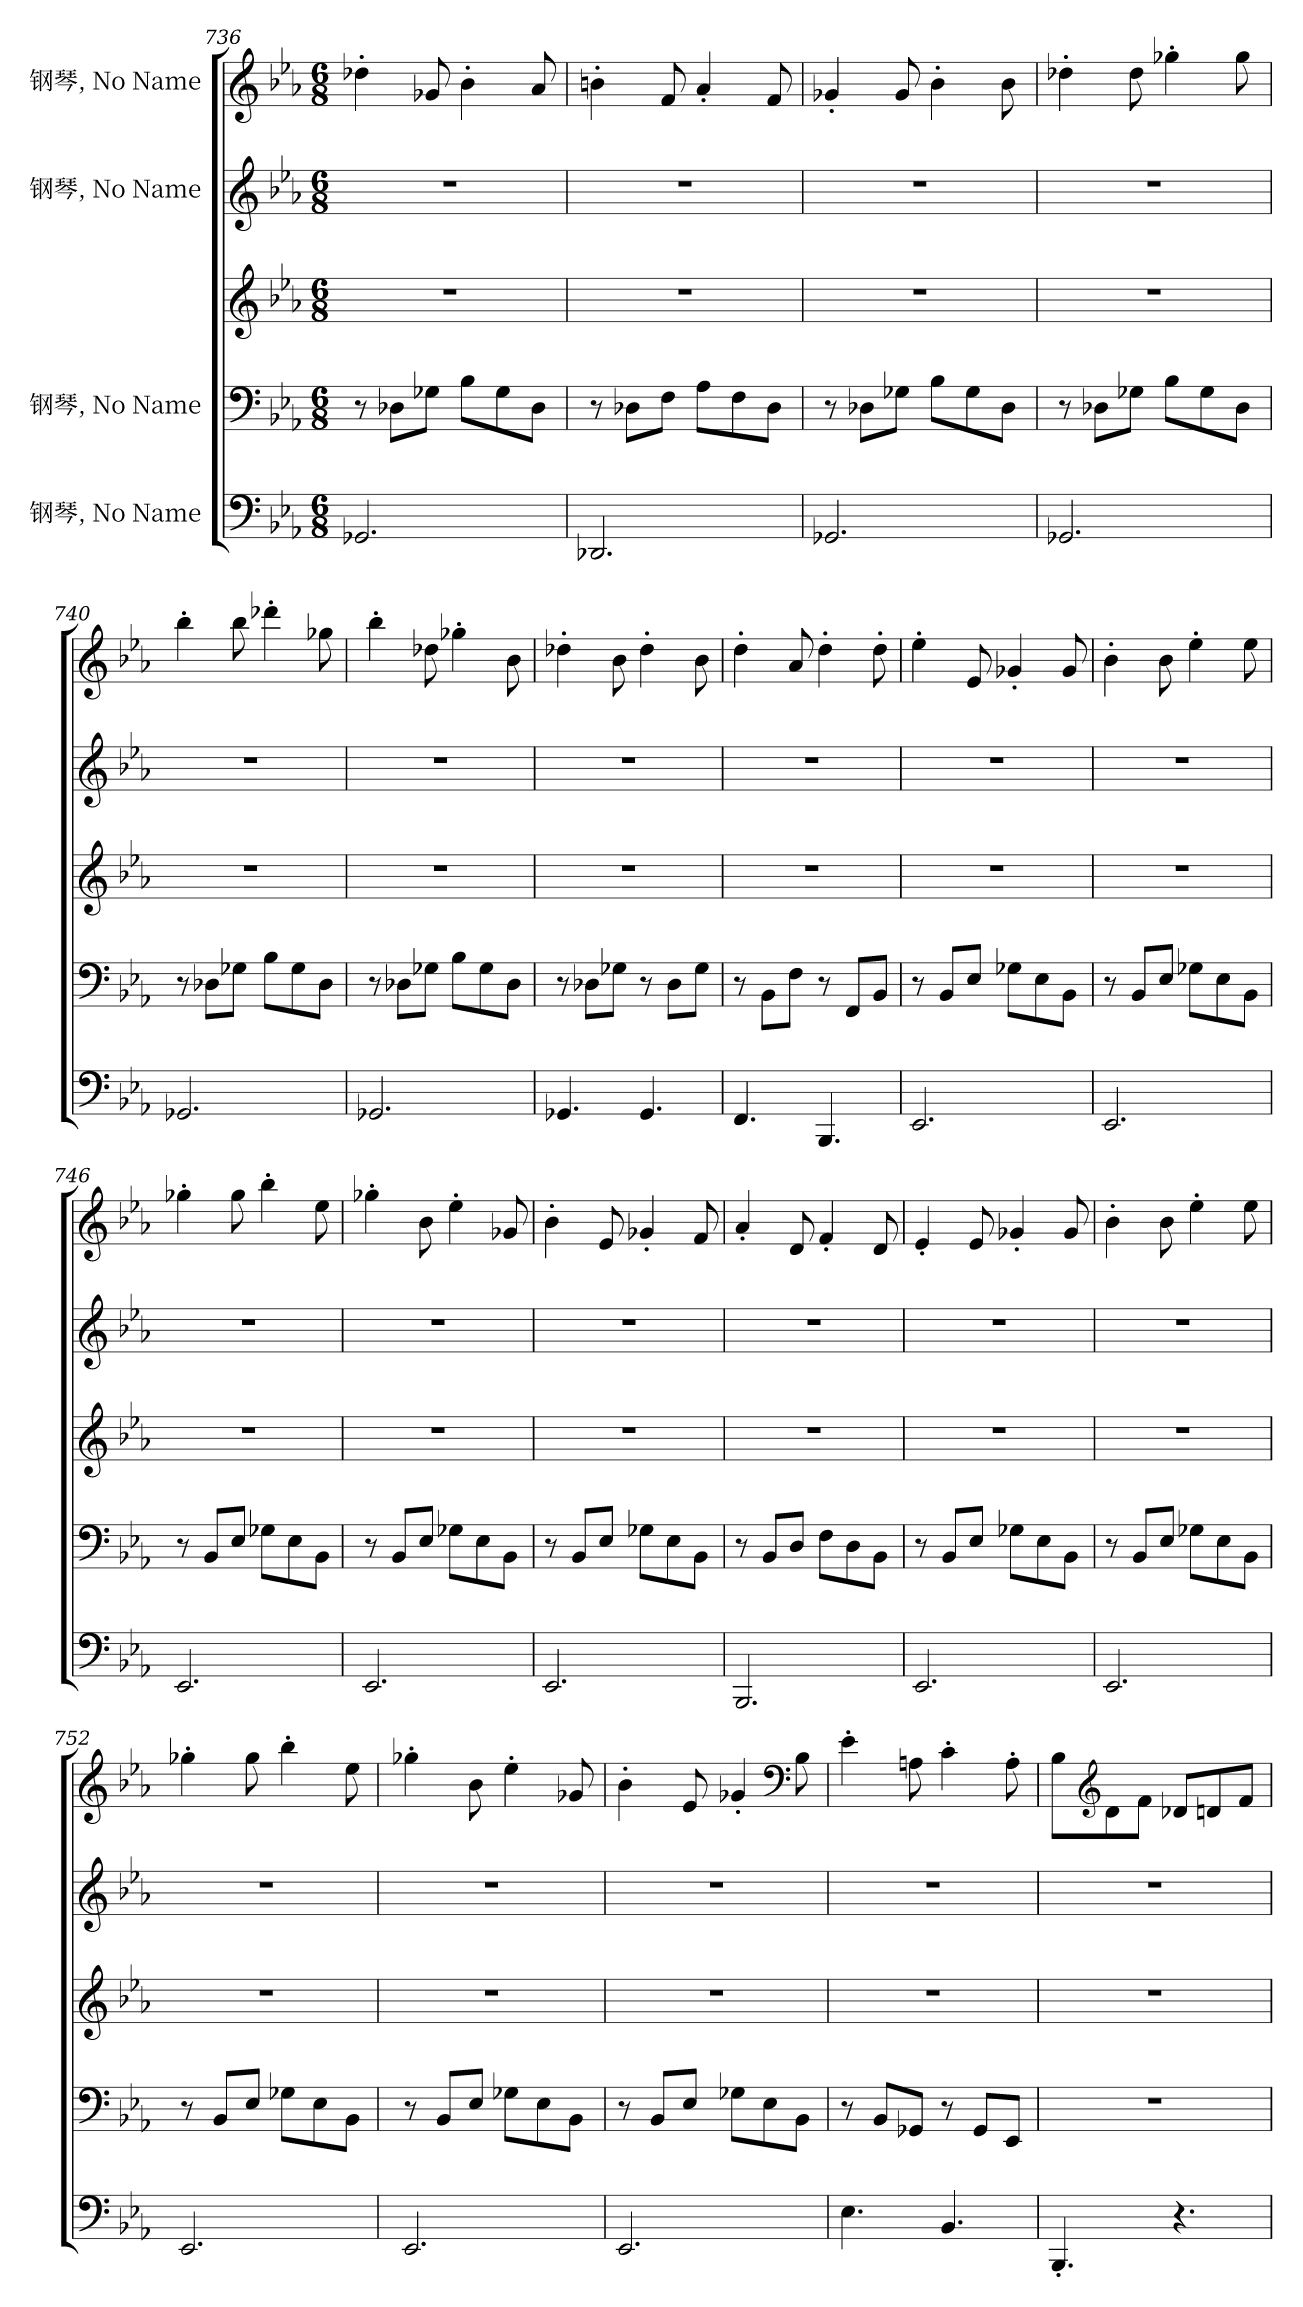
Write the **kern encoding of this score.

**kern	**kern	**kern	**kern	**kern
*part4	*part3	*part3	*part2	*part1
*staff5	*staff4	*staff3	*staff2	*staff1
*I"钢琴, No Name	*I"钢琴, No Name	*	*I"钢琴, No Name	*I"钢琴, No Name
*clefF4	*clefF4	*clefG2	*clefG2	*clefG2
*k[b-e-a-]	*k[b-e-a-]	*k[b-e-a-]	*k[b-e-a-]	*k[b-e-a-]
*M6/8	*M6/8	*M6/8	*M6/8	*M6/8
=736	=736	=736	=736	=736
2.GG-X/	8r	2.r	2.r	4dd-X'\
.	8D-X\L	.	.	.
.	8G-X\J	.	.	8g-X/
.	8B-\L	.	.	4b-'\
.	8G-\	.	.	.
.	8D-\J	.	.	8a-/
=737	=737	=737	=737	=737
2.DD-X/	8r	2.r	2.r	4bn'\
.	8D-X\L	.	.	.
.	8F\J	.	.	8f/
.	8A-\L	.	.	4a-'/
.	8F\	.	.	.
.	8D-\J	.	.	8f/
!!LO:PB:g=z
=738	=738	=738	=738	=738
*	*	*	*	*MM248
2.GG-X/	8r	2.r	2.r	4g-X'/
.	8D-X\L	.	.	.
.	8G-X\J	.	.	8g-/
.	8B-\L	.	.	4b-'\
.	8G-\	.	.	.
.	8D-\J	.	.	8b-\
=739	=739	=739	=739	=739
2.GG-X/	8r	2.r	2.r	4dd-X'\
.	8D-X\L	.	.	.
.	8G-X\J	.	.	8dd-\
.	8B-\L	.	.	4gg-X'\
.	8G-\	.	.	.
.	8D-\J	.	.	8gg-\
=740	=740	=740	=740	=740
2.GG-X/	8r	2.r	2.r	4bb-'\
.	8D-X\L	.	.	.
.	8G-X\J	.	.	8bb-\
.	8B-\L	.	.	4ddd-X'\
.	8G-\	.	.	.
.	8D-\J	.	.	8gg-X\
=741	=741	=741	=741	=741
2.GG-X/	8r	2.r	2.r	4bb-'\
.	8D-X\L	.	.	.
.	8G-X\J	.	.	8dd-X\
.	8B-\L	.	.	4gg-X'\
.	8G-\	.	.	.
.	8D-\J	.	.	8b-\
!!LO:LB:g=z
=742	=742	=742	=742	=742
4.GG-X/	8r	2.r	2.r	4dd-X'\
.	8D-X\L	.	.	.
.	8G-X\J	.	.	8b-\
4.GG-/	8r	.	.	4dd-'\
.	8D-\L	.	.	.
.	8G-\J	.	.	8b-\
=743	=743	=743	=743	=743
4.FF/	8r	2.r	2.r	4dd'\
.	8BB-\L	.	.	.
.	8F\J	.	.	8a-/
4.BBB-/	8r	.	.	4dd'\
.	8FF/L	.	.	.
*	*	*	*	*MM243
.	8BB-/J	.	.	8dd'\
=744	=744	=744	=744	=744
*	*	*	*	*MM248
2.EE-/	8r	2.r	2.r	4ee-'\
.	8BB-/L	.	.	.
.	8E-/J	.	.	8e-/
.	8G-X\L	.	.	4g-X'/
.	8E-\	.	.	.
.	8BB-\J	.	.	8g-/
=745	=745	=745	=745	=745
2.EE-/	8r	2.r	2.r	4b-'\
.	8BB-/L	.	.	.
.	8E-/J	.	.	8b-\
.	8G-X\L	.	.	4ee-'\
.	8E-\	.	.	.
.	8BB-\J	.	.	8ee-\
=746	=746	=746	=746	=746
2.EE-/	8r	2.r	2.r	4gg-X'\
.	8BB-/L	.	.	.
.	8E-/J	.	.	8gg-\
.	8G-X\L	.	.	4bb-'\
.	8E-\	.	.	.
.	8BB-\J	.	.	8ee-\
!!LO:PB:g=z
=747	=747	=747	=747	=747
2.EE-/	8r	2.r	2.r	4gg-X'\
.	8BB-/L	.	.	.
.	8E-/J	.	.	8b-\
.	8G-X\L	.	.	4ee-'\
.	8E-\	.	.	.
.	8BB-\J	.	.	8g-X/
=748	=748	=748	=748	=748
2.EE-/	8r	2.r	2.r	4b-'\
.	8BB-/L	.	.	.
.	8E-/J	.	.	8e-/
.	8G-X\L	.	.	4g-X'/
.	8E-\	.	.	.
.	8BB-\J	.	.	8f/
=749	=749	=749	=749	=749
2.BBB-/	8r	2.r	2.r	4a-'/
.	8BB-/L	.	.	.
.	8D/J	.	.	8d/
.	8F\L	.	.	4f'/
.	8D\	.	.	.
.	8BB-\J	.	.	8d/
=750	=750	=750	=750	=750
*	*	*	*	*MM248
2.EE-/	8r	2.r	2.r	4e-'/
.	8BB-/L	.	.	.
.	8E-/J	.	.	8e-/
.	8G-X\L	.	.	4g-X'/
.	8E-\	.	.	.
.	8BB-\J	.	.	8g-/
=751	=751	=751	=751	=751
2.EE-/	8r	2.r	2.r	4b-'\
.	8BB-/L	.	.	.
.	8E-/J	.	.	8b-\
.	8G-X\L	.	.	4ee-'\
.	8E-\	.	.	.
.	8BB-\J	.	.	8ee-\
!!LO:LB:g=z
=752	=752	=752	=752	=752
2.EE-/	8r	2.r	2.r	4gg-X'\
.	8BB-/L	.	.	.
.	8E-/J	.	.	8gg-\
.	8G-X\L	.	.	4bb-'\
.	8E-\	.	.	.
.	8BB-\J	.	.	8ee-\
=753	=753	=753	=753	=753
2.EE-/	8r	2.r	2.r	4gg-X'\
.	8BB-/L	.	.	.
.	8E-/J	.	.	8b-\
.	8G-X\L	.	.	4ee-'\
.	8E-\	.	.	.
.	8BB-\J	.	.	8g-X/
=754	=754	=754	=754	=754
2.EE-/	8r	2.r	2.r	4b-'\
.	8BB-/L	.	.	.
.	8E-/J	.	.	8e-/
.	8G-X\L	.	.	4g-X'/
.	8E-\	.	.	.
*	*	*	*	*clefF4
.	8BB-\J	.	.	8B-\
=755	=755	=755	=755	=755
4.E-\	8r	2.r	2.r	4e-'\
.	8BB-/L	.	.	.
.	8GG-X/J	.	.	8An\
4.BB-/	8r	.	.	4c'\
.	8GG-/L	.	.	.
*	*	*	*	*MM243
.	8EE-/J	.	.	8A'\
=756	=756	=756	=756	=756
*	*	*	*	*MM248
4.BBB-'/	2.r	2.r	2.r	8B-\L
*	*	*	*	*clefG2
.	.	.	.	8d\
.	.	.	.	8f\J
4.r	.	.	.	8d-X/L
.	.	.	.	8dn/
.	.	.	.	8f/J
=	=	=	=	=
*-	*-	*-	*-	*-
